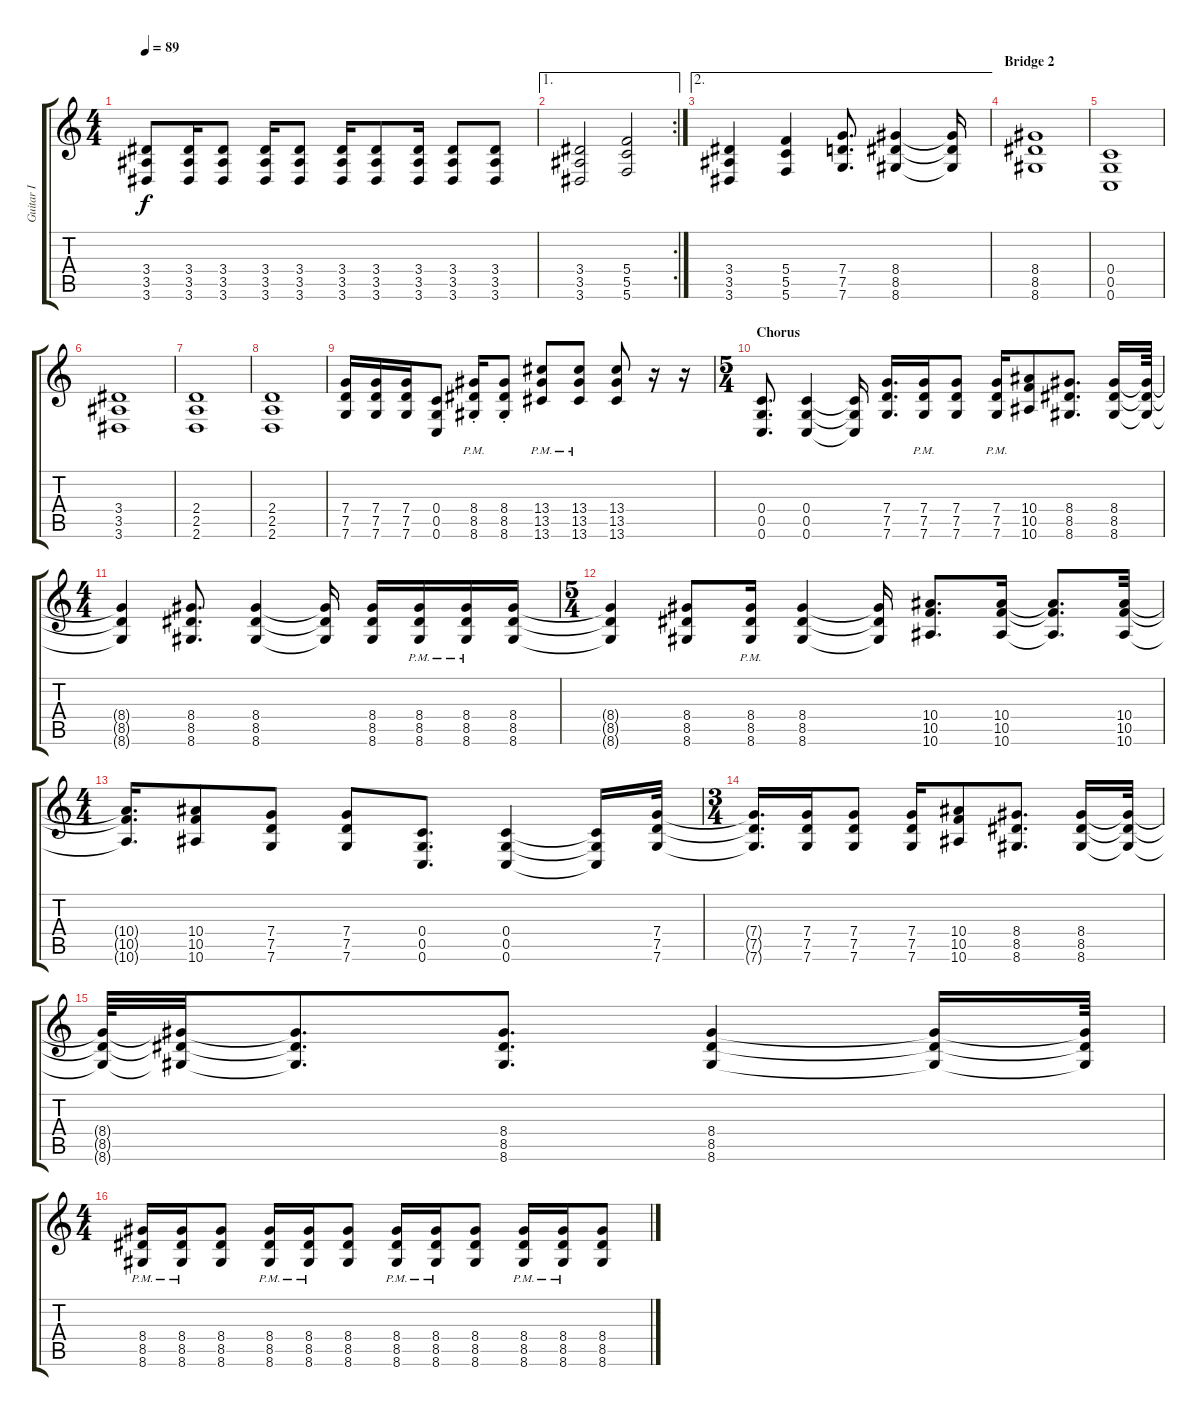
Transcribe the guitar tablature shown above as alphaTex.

\track ("Guitar I" "Guitar I") {instrument overdrivenguitar}
\staff {score tabs}
\tuning (D4 A3 F3 C3 G2 C2) {hide}
\ts (4 4)
\tempo 89
\clef g2
\ks c
(3.4 3.5 3.6).8{dy f} (3.4 3.5 3.6).16 (3.4 3.5 3.6).8 (3.4 3.5 3.6).16 (3.4 3.5 3.6).8 (3.4 3.5 3.6).16 (3.4 3.5 3.6).8 (3.4 3.5 3.6).16 (3.4 3.5 3.6).8 (3.4 3.5 3.6).8 |
\ae 1
\rc 2
(3.4 3.5 3.6).2 (5.4 5.5 5.6).2 |
\ae 2
(3.4 3.5 3.6).4 (5.4 5.5 5.6).4 (7.4 7.5 7.6).8{d} (8.4 8.5 8.6).4 (8.4{t} 8.5{t} 8.6{t}).16 |
\section ("" "Bridge 2")
(8.4 8.5 8.6).1 |
(0.4 0.5 0.6).1 |
(3.4 3.5 3.6).1 |
(2.4 2.5 2.6).1 |
(2.4 2.5 2.6).1 |
(7.4 7.5 7.6).16 (7.4 7.5 7.6).16 (7.4 7.5 7.6).16 (0.4 0.5 0.6).8 (8.4{pm} 8.5 8.6{st}).16 (8.4 8.5 8.6{st}).8 (13.4{pm} 13.5 13.6).8 (13.4{pm} 13.5 13.6).8 (13.4 13.5 13.6).8 r.16 r.16 |
\ts (5 4)
\section ("" "Chorus")
(0.4 0.5 0.6).8{d} (0.4 0.5 0.6).4 (0.4{t} 0.5{t} 0.6{t}).16 (7.4 7.5 7.6).16{d} (7.4{pm} 7.5 7.6).16 (7.4 7.5 7.6).8 (7.4{pm} 7.5 7.6).16 (10.4 10.5 10.6).8 (8.4 8.5 8.6).8{d} (8.4 8.5 8.6).16 (8.4{t} 8.5{t} 8.6{t}).64 |
\ts (4 4)
(8.4{t} 8.5{t} 8.6{t}).4 (8.4 8.5 8.6).8{d} (8.4 8.5 8.6).4 (8.4{t} 8.5{t} 8.6{t}).16 (8.4 8.5 8.6).16 (8.4{pm} 8.5 8.6).16 (8.4{pm} 8.5 8.6).16 (8.4 8.5 8.6).16 |
\ts (5 4)
(8.4{t} 8.5{t} 8.6{t}).4 (8.4 8.5 8.6).8 (8.4{pm} 8.5 8.6).16 (8.4 8.5 8.6).4 (8.4{t} 8.5{t} 8.6{t}).16 (10.4 10.5 10.6).8{d} (10.4 10.5 10.6).16 (10.4{t} 10.5{t} 10.6{t}).8{d} (10.4 10.5 10.6).32 |
\ts (4 4)
(10.4{t} 10.5{t} 10.6{t}).16{d} (10.4 10.5 10.6).8 (7.4 7.5 7.6).8 (7.4 7.5 7.6).8 (0.4 0.5 0.6).8{d} (0.4 0.5 0.6).4 (0.4{t} 0.5{t} 0.6{t}).16 (7.4 7.5 7.6).32 |
\ts (3 4)
(7.4{t} 7.5{t} 7.6{t}).16{d} (7.4 7.5 7.6).16 (7.4 7.5 7.6).8 (7.4 7.5 7.6).16 (10.4 10.5 10.6).8 (8.4 8.5 8.6).8{d} (8.4 8.5 8.6).16 (8.4{t} 8.5{t} 8.6{t}).32 |
(8.4{t} 8.5{t} 8.6{t}).64 (8.4{t} 8.5{t} 8.6{t}).32 (8.4{t} 8.5{t} 8.6{t}).8{d} (8.4 8.5 8.6).8{d} (8.4 8.5 8.6).4 (8.4{t} 8.5{t} 8.6{t}).16 (8.4{t} 8.5{t} 8.6{t}).64 |
\ts (4 4)
(8.4 8.5{pm} 8.6).16 (8.4 8.5{pm} 8.6).16 (8.4 8.5 8.6).8 (8.4 8.5{pm} 8.6).16 (8.4 8.5{pm} 8.6).16 (8.4 8.5 8.6).8 (8.4 8.5{pm} 8.6).16 (8.4 8.5{pm} 8.6).16 (8.4 8.5 8.6).8 (8.4 8.5{pm} 8.6).16 (8.4 8.5{pm} 8.6).16 (8.4 8.5 8.6).8
